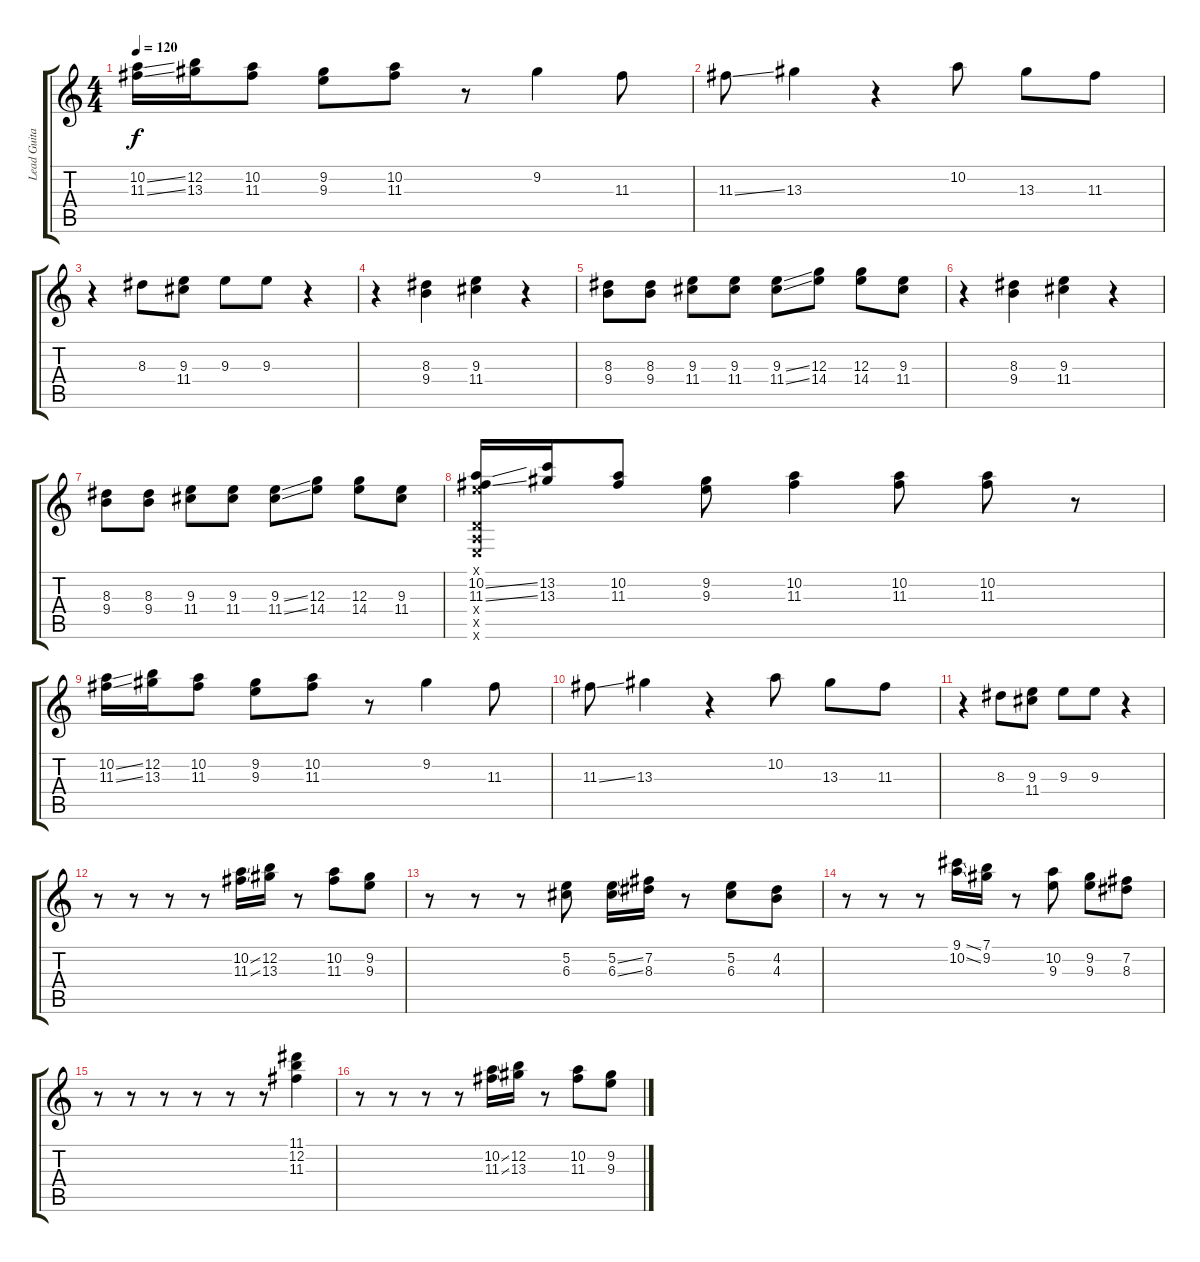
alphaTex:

\track ("Lead Guitar" "Lead Guita") {instrument acousticguitarsteel}
\staff {score tabs}
\tuning (E4 B3 G3 D3 A2 E2) {hide}
\ts (4 4)
\tempo 120
\clef g2
\ks c
(10.2{ss} 11.3{ss}).16{dy f} (12.2 13.3).16 (10.2 11.3).8 (9.2 9.3).8 (10.2 11.3).8 r.8 9.2.4 11.3.8 |
11.3{ss}.8 13.3.4 r.4 10.2.8 13.3.8 11.3.8 |
r.4 8.3.8 (9.3 11.4).8 9.3.8 9.3.8 r.4 |
r.4 (8.3 9.4).4 (9.3 11.4).4 r.4 |
(8.3 9.4).8 (8.3 9.4).8 (9.3 11.4).8 (9.3 11.4).8 (9.3{ss} 11.4{ss}).8 (12.3 14.4).8 (12.3 14.4).8 (9.3 11.4).8 |
r.4 (8.3 9.4).4 (9.3 11.4).4 r.4 |
(8.3 9.4).8 (8.3 9.4).8 (9.3 11.4).8 (9.3 11.4).8 (9.3{ss} 11.4{ss}).8 (12.3 14.4).8 (12.3 14.4).8 (9.3 11.4).8 |
(0.1{x} 10.2{ss} 11.3{ss} 0.4{x} 0.5{x} 0.6{x}).16 (13.2 13.3).16 (10.2 11.3).8 (9.2 9.3).8 (10.2 11.3).4 (10.2 11.3).8 (10.2 11.3).8 r.8 |
(10.2{ss} 11.3{ss}).16 (12.2 13.3).16 (10.2 11.3).8 (9.2 9.3).8 (10.2 11.3).8 r.8 9.2.4 11.3.8 |
11.3{ss}.8 13.3.4 r.4 10.2.8 13.3.8 11.3.8 |
r.4 8.3.8 (9.3 11.4).8 9.3.8 9.3.8 r.4 |
r.8 r.8 r.8 r.8 (10.2{ss} 11.3{ss}).16 (12.2 13.3).16 r.8 (10.2 11.3).8 (9.2 9.3).8 |
r.8 r.8 r.8 (5.2 6.3).8 (5.2{ss} 6.3{ss}).16 (7.2 8.3).16 r.8 (5.2 6.3).8 (4.2 4.3).8 |
r.8 r.8 r.8 (9.1{ss} 10.2{ss}).16 (7.1 9.2).16 r.8 (10.2 9.3).8 (9.2 9.3).8 (7.2 8.3).8 |
r.8 r.8 r.8 r.8 r.8 r.8 (11.1 12.2 11.3).4 |
r.8 r.8 r.8 r.8 (10.2{ss} 11.3{ss}).16 (12.2 13.3).16 r.8 (10.2 11.3).8 (9.2 9.3).8
